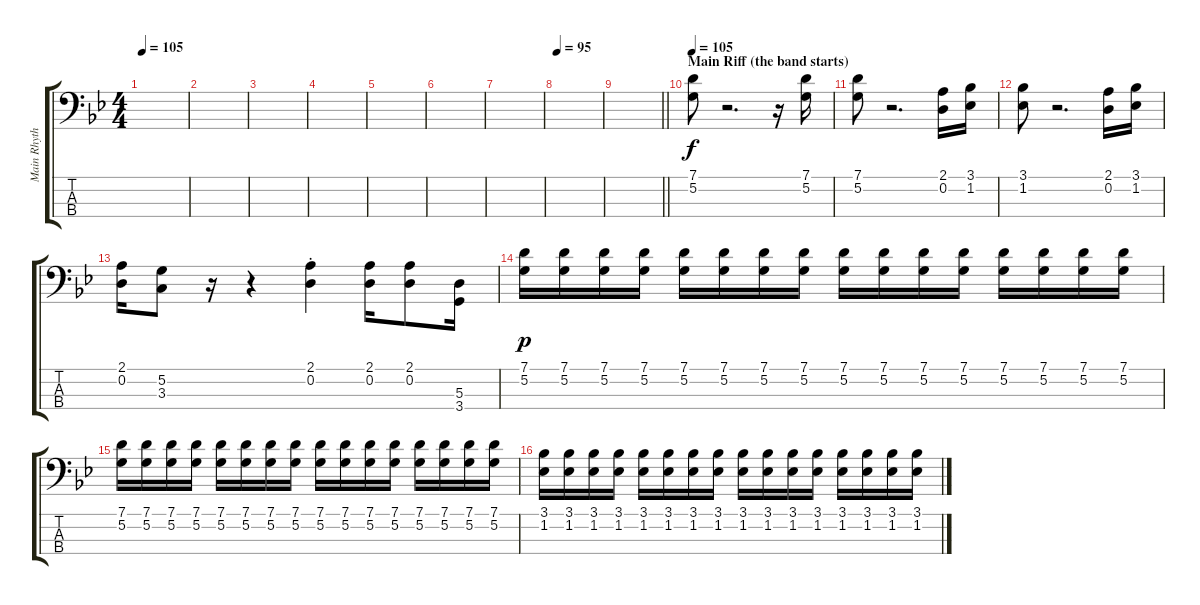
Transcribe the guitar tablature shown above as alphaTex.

\track ("Main Rhythm Dist. Effect" "Main Rhyth") {instrument distortionguitar}
\staff {score tabs}
\tuning (G2 D2 A1 E1) {hide}
\ts (4 4)
\tempo 105
\clef f4
\ks bb
|
|
|
|
|
|
|
\tempo 95
|
\barLineRight lightlight
|
\section ("" "Main Riff (the band starts)")
\tempo 105
(7.1 5.2).8 r.2{d} r.16 (7.1 5.2).16 |
(7.1 5.2).8 r.2{d} (2.1 0.2).16 (3.1 1.2).16 |
(3.1 1.2).8 r.2{d} (2.1 0.2).16 (3.1 1.2).16 |
(2.1 0.2).16 (5.2 3.3).8 r.16 r.4 (2.1{st} 0.2{st}).4 (2.1 0.2).16 (2.1 0.2).8 (5.3 3.4).16 |
(7.1 5.2).16{dy p} (7.1 5.2).16 (7.1 5.2).16 (7.1 5.2).16 (7.1 5.2).16 (7.1 5.2).16 (7.1 5.2).16 (7.1 5.2).16 (7.1 5.2).16 (7.1 5.2).16 (7.1 5.2).16 (7.1 5.2).16 (7.1 5.2).16 (7.1 5.2).16 (7.1 5.2).16 (7.1 5.2).16 |
(7.1 5.2).16 (7.1 5.2).16 (7.1 5.2).16 (7.1 5.2).16 (7.1 5.2).16 (7.1 5.2).16 (7.1 5.2).16 (7.1 5.2).16 (7.1 5.2).16 (7.1 5.2).16 (7.1 5.2).16 (7.1 5.2).16 (7.1 5.2).16 (7.1 5.2).16 (7.1 5.2).16 (7.1 5.2).16 |
(3.1 1.2).16 (3.1 1.2).16 (3.1 1.2).16 (3.1 1.2).16 (3.1 1.2).16 (3.1 1.2).16 (3.1 1.2).16 (3.1 1.2).16 (3.1 1.2).16 (3.1 1.2).16 (3.1 1.2).16 (3.1 1.2).16 (3.1 1.2).16 (3.1 1.2).16 (3.1 1.2).16 (3.1 1.2).16
